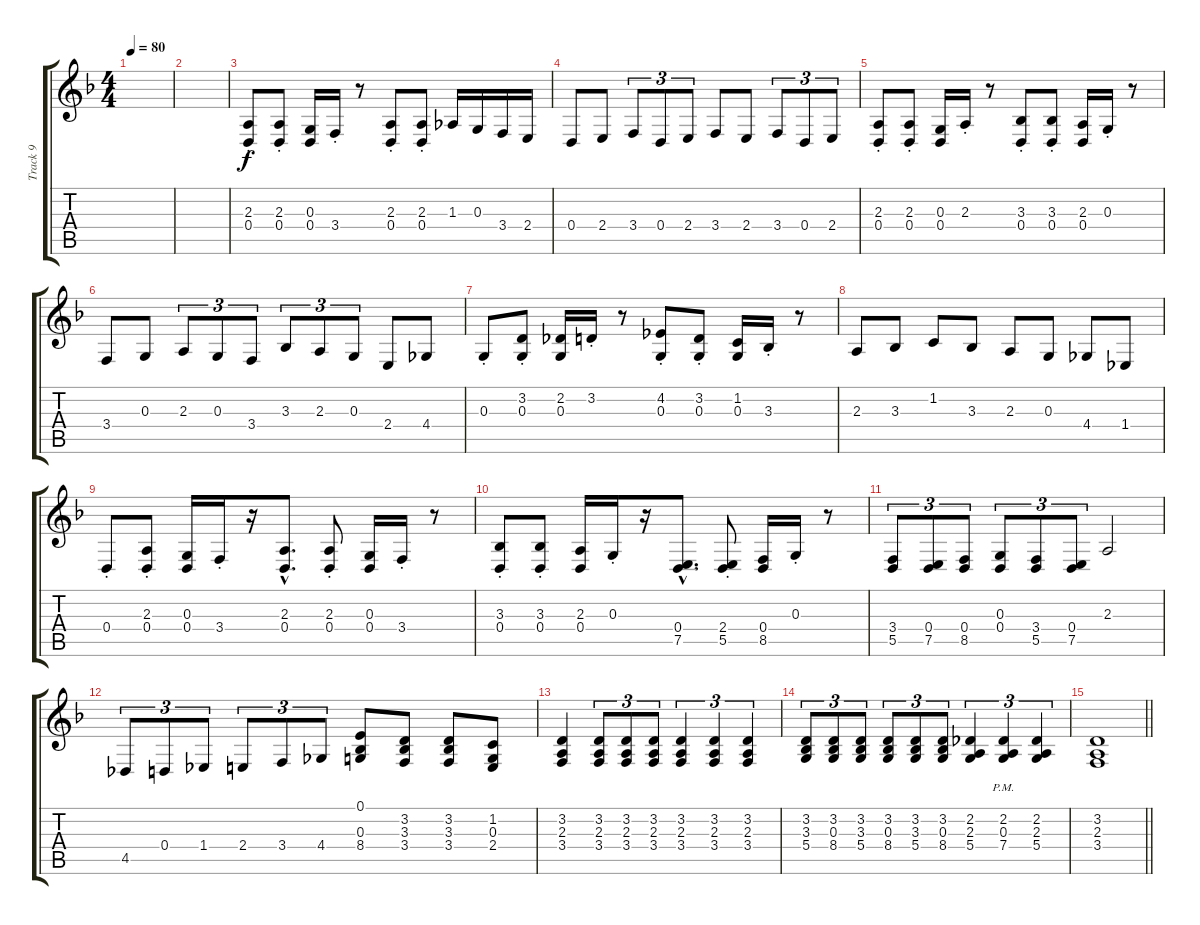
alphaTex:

\track ("Track 9" "Track 9") {instrument acousticgrandpiano}
\staff {score tabs}
\tuning (E4 B3 G3 D3 A2 E2) {hide}
\ts (4 4)
\tempo 80
\clef g2
\ks dminor
|
|
(2.3{st} 0.4{st}).8 (2.3{st} 0.4{st}).8 (0.3 0.4).16 3.4{st}.16 r.8 (2.3{st} 0.4{st}).8 (2.3{st} 0.4{st}).8 1.3.16 0.3.16 3.4.16 2.4.16 |
0.4.8 2.4.8 3.4.8{tu (3 2)} 0.4.8{tu (3 2)} 2.4.8{tu (3 2)} 3.4.8 2.4.8 3.4.8{tu (3 2)} 0.4.8{tu (3 2)} 2.4.8{tu (3 2)} |
(2.3{st} 0.4{st}).8 (2.3{st} 0.4{st}).8 (0.3 0.4).16 2.3{st}.16 r.8 (3.3{st} 0.4{st}).8 (3.3{st} 0.4{st}).8 (2.3 0.4).16 0.3{st}.16 r.8 |
3.4.8 0.3.8 2.3.8{tu (3 2)} 0.3.8{tu (3 2)} 3.4.8{tu (3 2)} 3.3.8{tu (3 2)} 2.3.8{tu (3 2)} 0.3.8{tu (3 2)} 2.4.8 4.4.8 |
0.3{st}.8 (3.2{st} 0.3{st}).8 (2.2 0.3).16 3.2{st}.16 r.8 (4.2{st} 0.3{st}).8 (3.2{st} 0.3{st}).8 (1.2 0.3).16 3.3{st}.16 r.8 |
2.3.8 3.3.8 1.2.8 3.3.8 2.3.8 0.3.8 4.4.8 1.4.8 |
0.4{st}.8 (2.3{st} 0.4{st}).8 (0.3 0.4).16 3.4{st}.16 r.16 (2.3{hac} 0.4{hac}).8{d} (2.3{st} 0.4{st}).8 (0.3 0.4).16 3.4{st}.16 r.8 |
(3.3{st} 0.4{st}).8 (3.3{st} 0.4{st}).8 (2.3 0.4).16 0.3{st}.16 r.16 (0.4{hac} 7.5{hac}).8{d} (2.4{st} 5.5{st}).8 (0.4 8.5).16 0.3{st}.16 r.8 |
(3.4 5.5).8{tu (3 2)} (0.4 7.5).8{tu (3 2)} (0.4 8.5).8{tu (3 2)} (0.3 0.4).8{tu (3 2)} (3.4 5.5).8{tu (3 2)} (0.4 7.5).8{tu (3 2)} 2.3.2 |
4.5.8{tu (3 2)} 0.4.8{tu (3 2)} 1.4.8{tu (3 2)} 2.4.8{tu (3 2)} 3.4.8{tu (3 2)} 4.4.8{tu (3 2)} (0.1 0.3 8.4).8 (3.2 3.3 3.4).8 (3.2 3.3 3.4).8 (1.2 0.3 2.4).8 |
(3.2 2.3 3.4).4 (3.2 2.3 3.4).8{tu (3 2)} (3.2 2.3 3.4).8{tu (3 2)} (3.2 2.3 3.4).8{tu (3 2)} (3.2 2.3 3.4).4{tu (3 2)} (3.2 2.3 3.4).4{tu (3 2)} (3.2 2.3 3.4).4{tu (3 2)} |
(3.2 3.3 5.4).8{tu (3 2)} (3.2 0.3 8.4).8{tu (3 2)} (3.2 3.3 5.4).8{tu (3 2)} (3.2 0.3 8.4).8{tu (3 2)} (3.2 3.3 5.4).8{tu (3 2)} (3.2 0.3 8.4).8{tu (3 2)} (2.2 2.3 5.4).4{tu (3 2)} (2.2{pm} 0.3 7.4).4{tu (3 2)} (2.2 2.3 5.4).4{tu (3 2)} |
\barLineRight lightlight
(3.2 2.3 3.4).1
